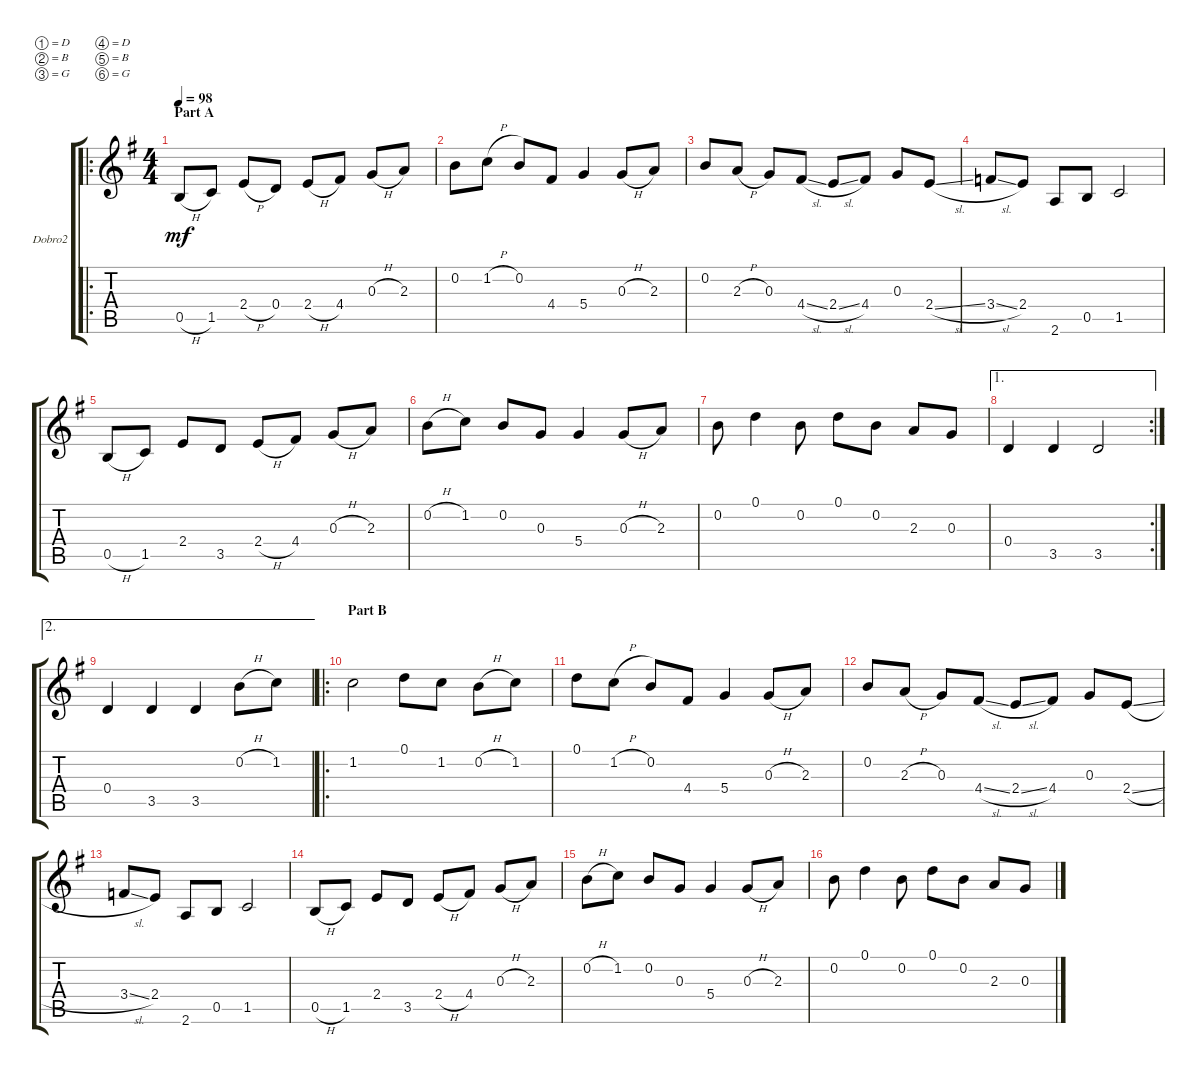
\defaultSystemsLayout 4
\bracketExtendMode groupsimilarinstruments
\firstSystemTrackNameOrientation horizontal
\otherSystemsTrackNameOrientation horizontal
\track ("Dobro2" "Dobro2") {instrument acousticguitarsteel}
\staff {score tabs}
\tuning (D4 B3 G3 D3 B2 G2)
\ro
\ts (4 4)
\section ("" "Part A")
\tempo 98
\clef g2
\ks g
0.5{h}.8{dy mf instrument acousticguitarsteel} 1.5.8 2.4{h}.8 0.4.8 2.4{h}.8 4.4.8 0.3{h}.8 2.3.8 |
0.2.8 1.2{h}.8 0.2.8 4.4.8 5.4.4 0.3{h}.8 2.3.8 |
0.2.8 2.3{h}.8 0.3.8 4.4{sl}.8 2.4{sl}.8 4.4.8 0.3.8 2.4{sl}.8 |
3.4{sl}.8 2.4.8 2.6.8 0.5.8 1.5.2 |
0.5{h}.8 1.5.8 2.4.8 3.5.8 2.4{h}.8 4.4.8 0.3{h}.8 2.3.8 |
0.2{h}.8 1.2.8 0.2.8 0.3.8 5.4.4 0.3{h}.8 2.3.8 |
0.2.8 0.1.4 0.2.8 0.1.8 0.2.8 2.3.8 0.3.8 |
\ae 1
\rc 2
0.4.4 3.5.4 3.5.2 |
\ae 2
0.4.4 3.5.4 3.5.4 0.2{h}.8 1.2.8 |
\ro
\section ("" "Part B")
1.2.2 0.1.8 1.2.8 0.2{h}.8 1.2.8 |
0.1.8 1.2{h}.8 0.2.8 4.4.8 5.4.4 0.3{h}.8 2.3.8 |
0.2.8 2.3{h}.8 0.3.8 4.4{sl}.8 2.4{sl}.8 4.4.8 0.3.8 2.4{sl}.8 |
3.4{sl}.8 2.4.8 2.6.8 0.5.8 1.5.2 |
0.5{h}.8 1.5.8 2.4.8 3.5.8 2.4{h}.8 4.4.8 0.3{h}.8 2.3.8 |
0.2{h}.8 1.2.8 0.2.8 0.3.8 5.4.4 0.3{h}.8 2.3.8 |
0.2.8 0.1.4 0.2.8 0.1.8 0.2.8 2.3.8 0.3.8
